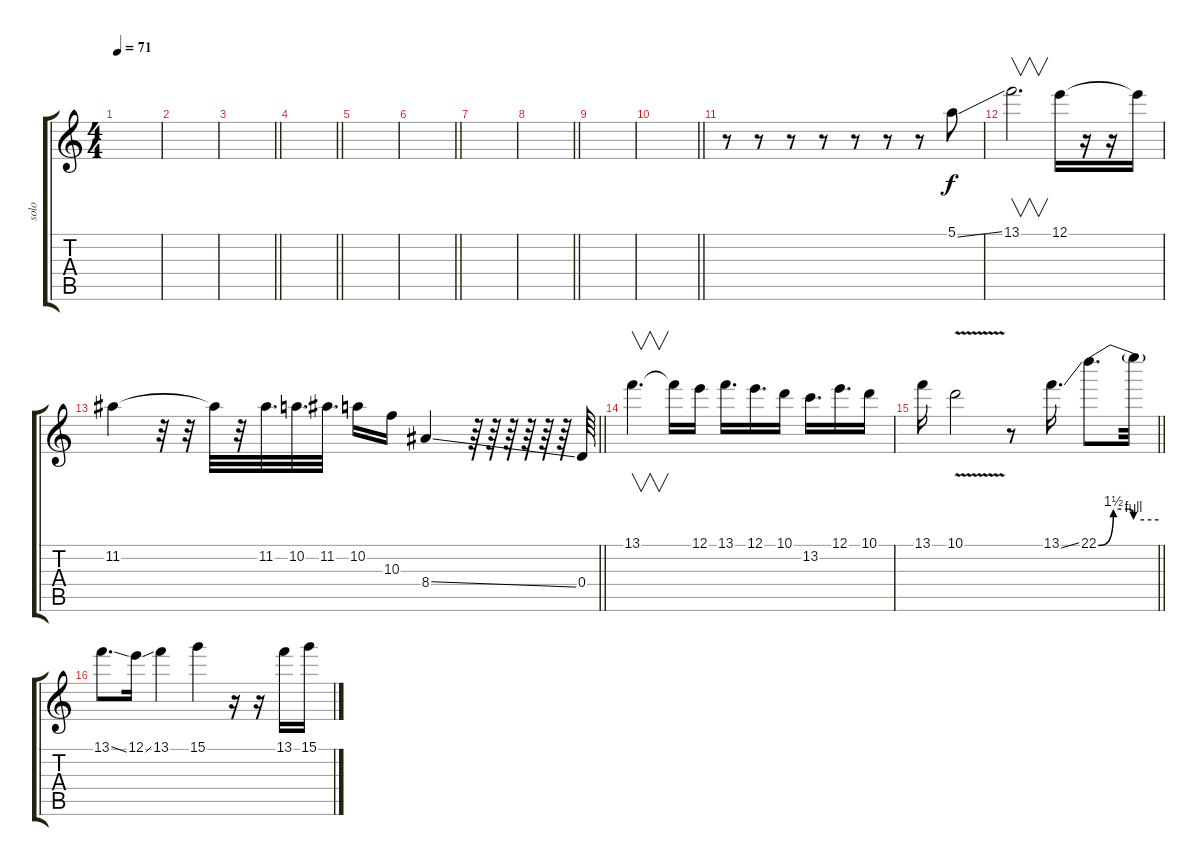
\track ("solo" "solo") {instrument distortionguitar}
\staff {score tabs}
\tuning (E4 B3 G3 D3 A2 E2) {hide}
\ts (4 4)
\tempo 71
\clef g2
\ks c
|
|
\barLineRight lightlight
|
\barLineRight lightlight
|
|
\barLineRight lightlight
|
|
\barLineRight lightlight
|
|
\barLineRight lightlight
|
r.8{volume 13 instrument distortionguitar} r.8 r.8 r.8 r.8 r.8 r.8 5.1{ss}.8 |
13.1.2{v d} 12.1.16 r.16 r.16 12.1{t}.16 |
\barLineRight lightlight
11.2.4 r.32 r.32 11.2{t}.32 r.32 11.2.32{d} 10.2.32{d} 11.2.32{d} 10.2.16 10.3.16 8.4{ss}.4 r.64 r.64 r.64 r.64 r.64 r.64 0.4.64 |
13.1.4{v d} 13.1{t}.16 12.1.16 13.1.16{d} 12.1.16{d} 10.1.16 13.2.16{d} 12.1.16{d} 10.1.16 |
\barLineRight lightlight
13.1.16 10.1{v}.2 r.8 13.1{ss}.16{d} 22.1{be (custom 0 0 15 6 30 6 35 4 60 4)}.8{d} 22.1{t}.32 |
13.1{ss}.8{d} 12.1{ss}.16 13.1.4 15.1.4 r.16 r.16 13.1.16 15.1.16
